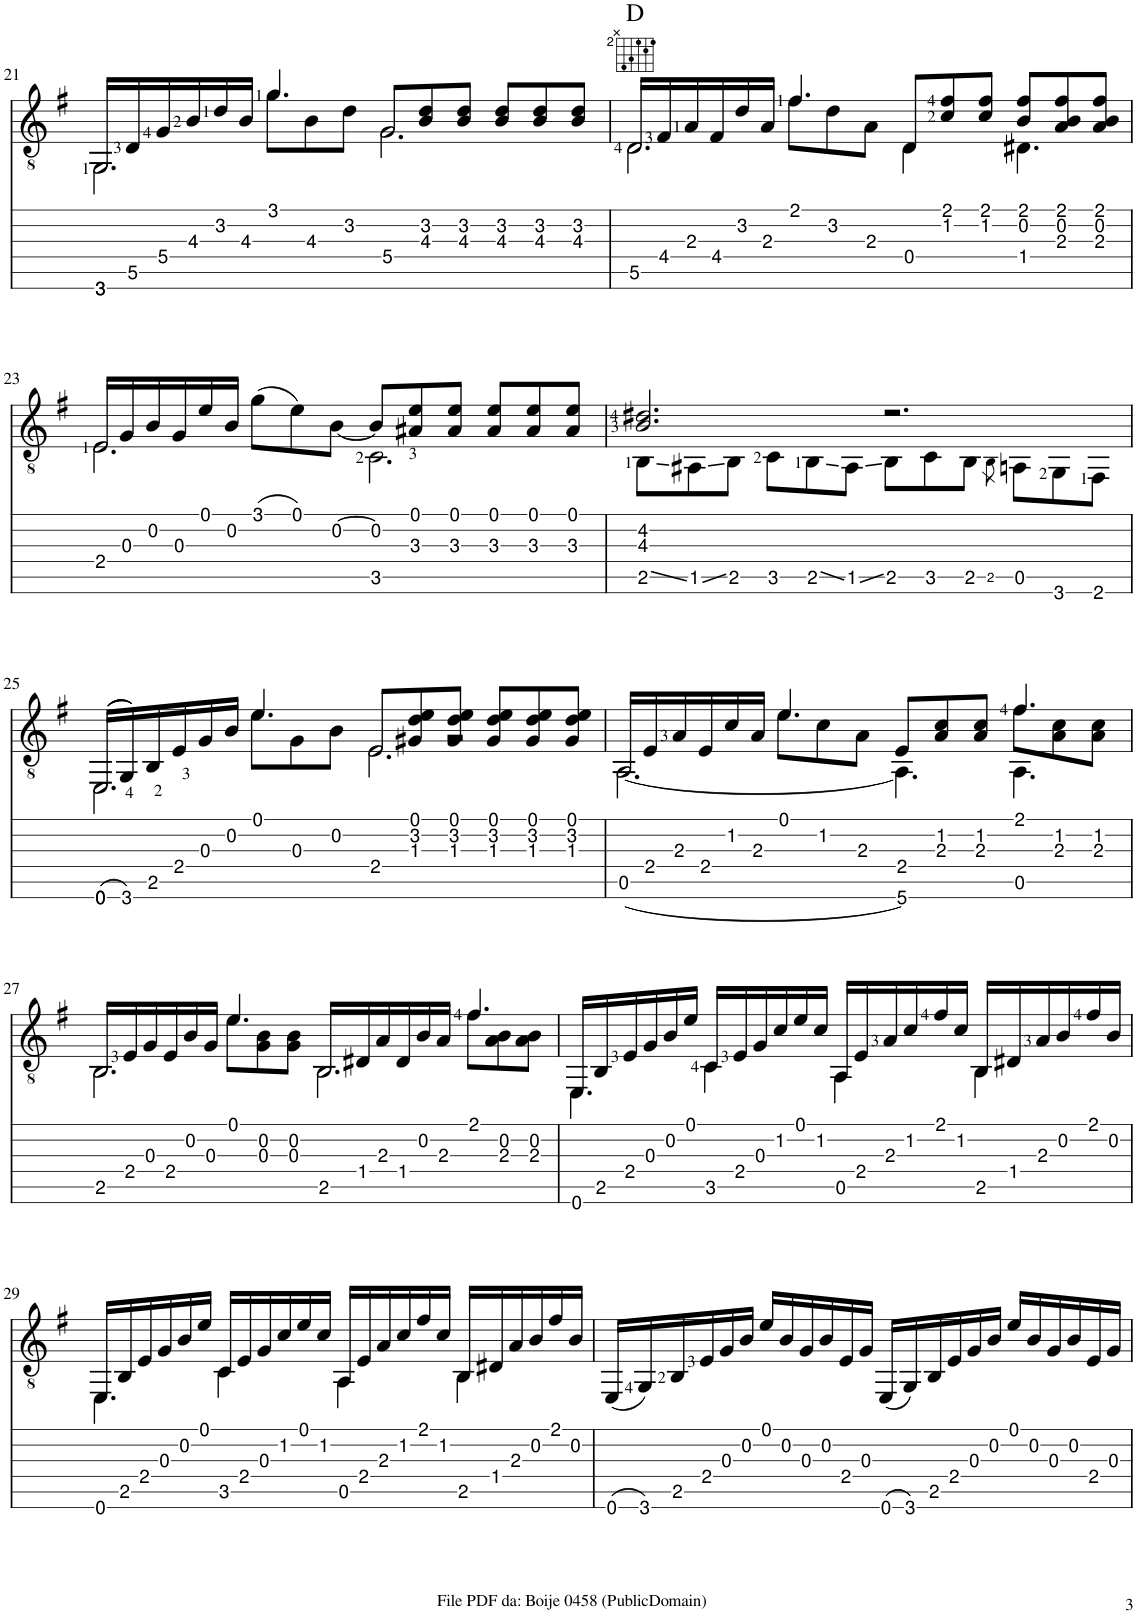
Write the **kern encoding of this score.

**kern	**kern	**harte
*part1	*part1	*part1
*staff2	*staff1	*
*I"Guitar	*	*
*I'Guit.	*	*
!!LO:PB:g=z
*	*clefGv2	*
*k[f#]	*k[f#]	*
*M12/8	*M12/8	*
=21	=21	=21
*^	*	*
*	*^	*	*
!	!	!	!LO:N:head=open	!
*	*	*	*^	*
*	*	*	*	*^	*
16GGLL	4.ryy	2.GG	16GG/LL	4.ryy	2.GG\	.
16D	.	.	16D/	.	.	.
16G	.	.	16G/	.	.	.
16B	.	.	16B/	.	.	.
16d	.	.	16d/	.	.	.
16BJJ	.	.	16B/JJ	.	.	.
4.g	8gL	.	4.g/	8g\L	.	.
.	8B	.	.	8B\	.	.
.	8dJ	.	.	8d\J	.	.
!	!	!	!LO:N:head=open	!	!	!
8GL	2.ryy	2.G	8G/L	2.ryy	2.G\	.
8B\ 8d\	.	.	8B/ 8d/	.	.	.
8B\ 8d\J	.	.	8B/ 8d/J	.	.	.
8B\ 8d\L	.	.	8B/ 8d/L	.	.	.
8B\ 8d\	.	.	8B/ 8d/	.	.	.
8B\ 8d\J	.	.	8B/ 8d/J	.	.	.
=22	=22	=22	=22	=22	=22	=22
!	!	!	!LO:N:head=open	!	!	!
16DLL	4.ryy	2.D	16D/LL	4.ryy	2.D\	D:maj
16F#	.	.	16F#/	.	.	.
16A	.	.	16A/	.	.	.
16F#	.	.	16F#/	.	.	.
16d	.	.	16d/	.	.	.
16AJJ	.	.	16A/JJ	.	.	.
4.f#	8f#L	.	4.f#/	8f#\L	.	.
.	8d	.	.	8d\	.	.
.	8AJ	.	.	8A\J	.	.
8DL	2.ryy	4.D	8D/L	2.ryy	4.D\	.
8c\ 8f#\	.	.	8c/ 8f#/	.	.	.
8c\ 8f#\J	.	.	8c/ 8f#/J	.	.	.
8B\ 8f#\L	.	4.D#	8B/ 8f#/L	.	4.D#X\	.
8A\ 8B\ 8f#\	.	.	8A/ 8B/ 8f#/	.	.	.
8A\ 8B\ 8f#\J	.	.	8A/ 8B/ 8f#/J	.	.	.
*	*v	*v	*	*	*	*
*	*	*v	*v	*v	*
!!LO:LB:g=z
=23	=23	=23	=23
!	!	!LO:N:head=open	!
*	*	*^	*
16ELL	2.E	16E/LL	2.E\	.
16G	.	16G/	.	.
16B	.	16B/	.	.
16G	.	16G/	.	.
16e	.	16e/	.	.
16BJJ	.	16B/JJ	.	.
8gL	.	(8g\L	.	.
8e	.	8e\)	.	.
[8BJ	.	[8B\J	.	.
8BL]	2.C	8B/L]	2.C\	.
8A#\ 8e\	.	8A#X/ 8e/	.	.
8A#\ 8e\J	.	8A#/ 8e/J	.	.
8A#\ 8e\L	.	8A#/ 8e/L	.	.
8A#\ 8e\	.	8A#/ 8e/	.	.
8A#\ 8e\J	.	8A#/ 8e/J	.	.
=24	=24	=24	=24	=24
2.B 2.d#	8BBL	2.B/ 2.d#X/	8BB\L	.
.	8AA#	.	8AA#X\	.
.	8BBJ	.	8BB\J	.
.	8CL	.	8C\L	.
.	8BB	.	8BB\	.
.	8AA#J	.	8AA#\J	.
2.r	8BBL	2.r	8BB\L	.
.	8C	.	8C\	.
.	8BBJ	.	8BB\J	.
.	qBB	.	8qBB\	.
.	8AAL	.	8AAn\L	.
.	8GG	.	8GG\	.
.	8FF#J	.	8FF#\J	.
!!LO:LB:g=z
=25	=25	=25	=25	=25
*	*^	*	*	*
!	!	!	!LO:N:head=open	!	!
*	*	*	*	*^	*
16EELL	4.ryy	2.EE	(((16EE/LL	4.ryy	2.EE\	.
16GG	.	.	16GG/)))	.	.	.
16BB	.	.	16BB/	.	.	.
16E	.	.	16E/	.	.	.
16G	.	.	16G/	.	.	.
16BJJ	.	.	16B/JJ	.	.	.
4.e	8eL	.	4.e/	8e\L	.	.
.	8G	.	.	8G\	.	.
.	8BJ	.	.	8B\J	.	.
!	!	!	!LO:N:head=open	!	!	!
8EL	4ryy	2.E	8E/L	4ryy	2.E\	.
8G#\ 8d\ 8e\	.	.	8G#X/ 8d/ 8e/	.	.	.
8G#\ 8d\ 8e\J	2r	.	8G#/ 8d/ 8e/J	2r	.	.
8G#\ 8d\ 8e\L	.	.	8G#/ 8d/ 8e/L	.	.	.
8G#\ 8d\ 8e\	.	.	8G#/ 8d/ 8e/	.	.	.
8G#\ 8d\ 8e\J	.	.	8G#/ 8d/ 8e/J	.	.	.
=26	=26	=26	=26	=26	=26	=26
!	!	!	!LO:N:head=open	!	!	!
16AALL	4.ryy	[2.AA	16AA/LL	4.ryy	[2.AA\	.
16E	.	.	16E/	.	.	.
16A	.	.	16A/	.	.	.
16E	.	.	16E/	.	.	.
16c	.	.	16c/	.	.	.
16AJJ	.	.	16A/JJ	.	.	.
4.e	8eL	.	4.e/	8e\L	.	.
.	8c	.	.	8c\	.	.
.	8AJ	.	.	8A\J	.	.
8EL	4.ryy	4.AA]	8E/L	4.ryy	4.AA\]	.
8A\ 8c\	.	.	8A/ 8c/	.	.	.
8A\ 8c\J	.	.	8A/ 8c/J	.	.	.
4.f#	8f#L	4.AA	4.f#/	8f#\L	4.AA\	.
.	8A\ 8c\	.	.	8A\ 8c\	.	.
.	8A\ 8c\J	.	.	8A\ 8c\J	.	.
!!LO:LB:g=z	!!	!!
=27	=27	=27	=27	=27	=27	=27
!	!	!	!LO:N:head=open	!	!	!
16BBLL	4.ryy	2.BB	16BB/LL	4.ryy	2.BB\	.
16E	.	.	16E/	.	.	.
16G	.	.	16G/	.	.	.
16E	.	.	16E/	.	.	.
16B	.	.	16B/	.	.	.
16GJJ	.	.	16G/JJ	.	.	.
4.e	8eL	.	4.e/	8e\L	.	.
.	8G\ 8B\	.	.	8G\ 8B\	.	.
.	8G\ 8B\J	.	.	8G\ 8B\J	.	.
!	!	!	!LO:N:head=open	!	!	!
16BBLL	4.ryy	2.BB	16BB/LL	4.ryy	2.BB\	.
16D#	.	.	16D#X/	.	.	.
16A	.	.	16A/	.	.	.
16D#	.	.	16D#/	.	.	.
16B	.	.	16B/	.	.	.
16AJJ	.	.	16A/JJ	.	.	.
4.f#	8f#L	.	4.f#/	8f#\L	.	.
.	8A\ 8B\	.	.	8A\ 8B\	.	.
.	8A\ 8B\J	.	.	8A\ 8B\J	.	.
*	*v	*v	*	*	*	*
*	*	*	*v	*v	*
=28	=28	=28	=28	=28
16EELL	4.EE	16EE/LL	4.EE\	.
16BB	.	16BB/	.	.
16E	.	16E/	.	.
16G	.	16G/	.	.
16B	.	16B/	.	.
16eJJ	.	16e/JJ	.	.
16CLL	4.C	16C/LL	4.C\	.
16E	.	16E/	.	.
16G	.	16G/	.	.
16c	.	16c/	.	.
16e	.	16e/	.	.
16cJJ	.	16c/JJ	.	.
16AALL	4.AA	16AA/LL	4.AA\	.
16E	.	16E/	.	.
16A	.	16A/	.	.
16c	.	16c/	.	.
16f#	.	16f#/	.	.
16cJJ	.	16c/JJ	.	.
16BBLL	4.BB	16BB/LL	4.BB\	.
16D#	.	16D#X/	.	.
16A	.	16A/	.	.
16B	.	16B/	.	.
16f#	.	16f#/	.	.
16BJJ	.	16B/JJ	.	.
!!LO:LB:g=z	!!
=29	=29	=29	=29	=29
16EELL	4.EE	16EE/LL	4.EE\	.
16BB	.	16BB/	.	.
16E	.	16E/	.	.
16G	.	16G/	.	.
16B	.	16B/	.	.
16eJJ	.	16e/JJ	.	.
16CLL	4.C	16C/LL	4.C\	.
16E	.	16E/	.	.
16G	.	16G/	.	.
16c	.	16c/	.	.
16e	.	16e/	.	.
16cJJ	.	16c/JJ	.	.
16AALL	4.AA	16AA/LL	4.AA\	.
16E	.	16E/	.	.
16A	.	16A/	.	.
16c	.	16c/	.	.
16f#	.	16f#/	.	.
16cJJ	.	16c/JJ	.	.
16BBLL	4.BB	16BB/LL	4.BB\	.
16D#X	.	16D#X/	.	.
16A	.	16A/	.	.
16B	.	16B/	.	.
16f#	.	16f#/	.	.
16BJJ	.	16B/JJ	.	.
*v	*v	*	*	*
*	*v	*v	*
=30	=30	=30
16EELL	(16EE/LL	.
16GG	16GG/)	.
16BB	16BB/	.
16E	16E/	.
16G	16G/	.
16BJJ	16B/JJ	.
16eLL	16e/LL	.
16B	16B/	.
16G	16G/	.
16B	16B/	.
16E	16E/	.
16GJJ	16G/JJ	.
16EELL	(16EE/LL	.
16GG	16GG/)	.
16BB	16BB/	.
16E	16E/	.
16G	16G/	.
16BJJ	16B/JJ	.
16eLL	16e/LL	.
16B	16B/	.
16G	16G/	.
16B	16B/	.
16E	16E/	.
16GJJ	16G/JJ	.
=	=	=
*-	*-	*-
